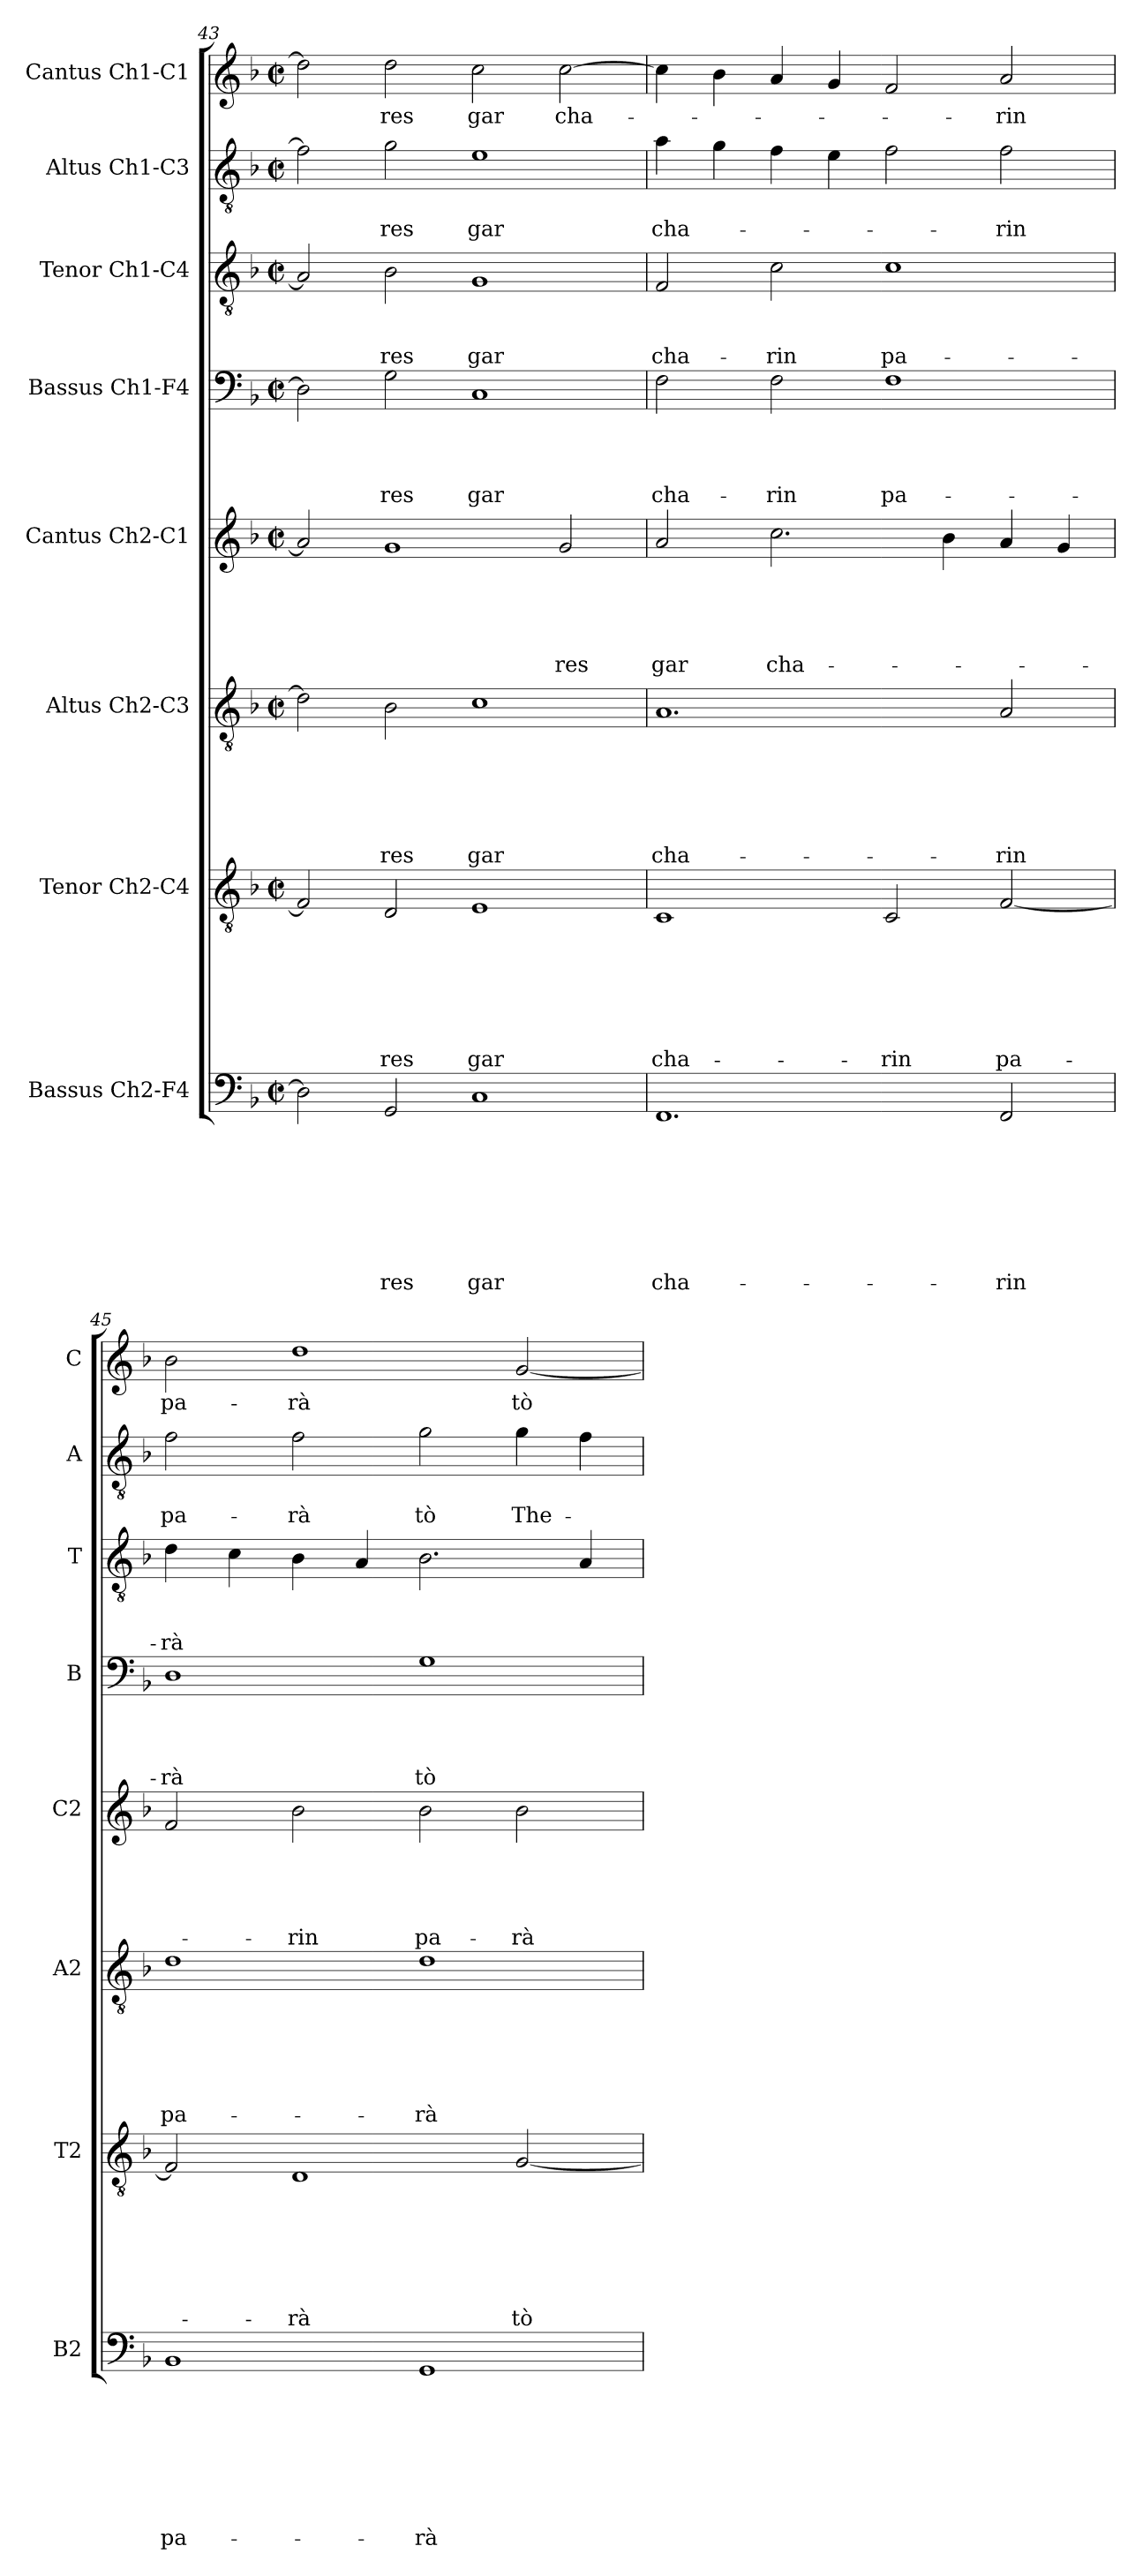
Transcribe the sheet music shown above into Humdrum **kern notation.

**kern	**text	**text	**text	**text	**text	**text	**text	**text	**kern	**text	**text	**text	**text	**text	**text	**text	**kern	**text	**text	**text	**text	**text	**text	**kern	**text	**text	**text	**text	**text	**kern	**text	**text	**text	**text	**kern	**text	**text	**text	**kern	**text	**text	**kern	**text
*part8	*part8	*part8	*part8	*part8	*part8	*part8	*part8	*part8	*part7	*part7	*part7	*part7	*part7	*part7	*part7	*part7	*part6	*part6	*part6	*part6	*part6	*part6	*part6	*part5	*part5	*part5	*part5	*part5	*part5	*part4	*part4	*part4	*part4	*part4	*part3	*part3	*part3	*part3	*part2	*part2	*part2	*part1	*part1
*staff8	*staff8	*staff8	*staff8	*staff8	*staff8	*staff8	*staff8	*staff8	*staff7	*staff7	*staff7	*staff7	*staff7	*staff7	*staff7	*staff7	*staff6	*staff6	*staff6	*staff6	*staff6	*staff6	*staff6	*staff5	*staff5	*staff5	*staff5	*staff5	*staff5	*staff4	*staff4	*staff4	*staff4	*staff4	*staff3	*staff3	*staff3	*staff3	*staff2	*staff2	*staff2	*staff1	*staff1
*I"Bassus Ch2-F4	*	*	*	*	*	*	*	*	*I"Tenor Ch2-C4	*	*	*	*	*	*	*	*I"Altus Ch2-C3	*	*	*	*	*	*	*I"Cantus Ch2-C1	*	*	*	*	*	*I"Bassus Ch1-F4	*	*	*	*	*I"Tenor Ch1-C4	*	*	*	*I"Altus Ch1-C3	*	*	*I"Cantus Ch1-C1	*
*I'B2	*	*	*	*	*	*	*	*	*I'T2	*	*	*	*	*	*	*	*I'A2	*	*	*	*	*	*	*I'C2	*	*	*	*	*	*I'B	*	*	*	*	*I'T	*	*	*	*I'A	*	*	*I'C	*
*clefF4	*	*	*	*	*	*	*	*	*clefGv2	*	*	*	*	*	*	*	*clefGv2	*	*	*	*	*	*	*clefG2	*	*	*	*	*	*clefF4	*	*	*	*	*clefGv2	*	*	*	*clefGv2	*	*	*clefG2	*
*k[b-]	*	*	*	*	*	*	*	*	*k[b-]	*	*	*	*	*	*	*	*k[b-]	*	*	*	*	*	*	*k[b-]	*	*	*	*	*	*k[b-]	*	*	*	*	*k[b-]	*	*	*	*k[b-]	*	*	*k[b-]	*
*F:	*	*	*	*	*	*	*	*	*F:	*	*	*	*	*	*	*	*F:	*	*	*	*	*	*	*F:	*	*	*	*	*	*F:	*	*	*	*	*F:	*	*	*	*F:	*	*	*F:	*
*M2/2	*	*	*	*	*	*	*	*	*M2/2	*	*	*	*	*	*	*	*M2/2	*	*	*	*	*	*	*M2/2	*	*	*	*	*	*M2/2	*	*	*	*	*M2/2	*	*	*	*M2/2	*	*	*M2/2	*
*met(c|)	*	*	*	*	*	*	*	*	*met(c|)	*	*	*	*	*	*	*	*met(c|)	*	*	*	*	*	*	*met(c|)	*	*	*	*	*	*met(c|)	*	*	*	*	*met(c|)	*	*	*	*met(c|)	*	*	*met(c|)	*
=43	=43	=43	=43	=43	=43	=43	=43	=43	=43	=43	=43	=43	=43	=43	=43	=43	=43	=43	=43	=43	=43	=43	=43	=43	=43	=43	=43	=43	=43	=43	=43	=43	=43	=43	=43	=43	=43	=43	=43	=43	=43	=43	=43
2D\]	.	.	.	.	.	.	.	.	2F/]	.	.	.	.	.	.	.	2d\]	.	.	.	.	.	.	2a/]	.	.	.	.	.	2D\]	.	.	.	.	2A/]	.	.	.	2f\]	.	.	2dd\]	.
!	!	!	!	!	!	!	!	!LO:LY:b	!	!	!	!	!	!	!	!LO:LY:b	!	!	!	!	!	!	!LO:LY:b	!	!	!	!	!	!	!	!	!	!	!LO:LY:b	!	!	!	!LO:LY:b	!	!	!LO:LY:b	!	!LO:LY:b
2GG/	.	.	.	.	.	.	.	-res	2D/	.	.	.	.	.	.	-res	2B-\	.	.	.	.	.	-res	1g	.	.	.	.	.	2G\	.	.	.	-res	2B-\	.	.	-res	2g\	.	-res	2dd\	-res
!	!	!	!	!	!	!	!	!LO:LY:b	!	!	!	!	!	!	!	!LO:LY:b	!	!	!	!	!	!	!LO:LY:b	!	!	!	!	!	!	!	!	!	!	!LO:LY:b	!	!	!	!LO:LY:b	!	!	!LO:LY:b	!	!LO:LY:b
1C	.	.	.	.	.	.	.	gar	1E	.	.	.	.	.	.	gar	1c	.	.	.	.	.	gar	.	.	.	.	.	.	1C	.	.	.	gar	1G	.	.	gar	1e	.	gar	2cc\	gar
!	!	!	!	!	!	!	!	!	!	!	!	!	!	!	!	!	!	!	!	!	!	!	!	!	!	!	!	!	!LO:LY:b	!	!	!	!	!	!	!	!	!	!	!	!	!	!LO:LY:b
.	.	.	.	.	.	.	.	.	.	.	.	.	.	.	.	.	.	.	.	.	.	.	.	2g/	.	.	.	.	-res	.	.	.	.	.	.	.	.	.	.	.	.	[2cc\	cha-
=44	=44	=44	=44	=44	=44	=44	=44	=44	=44	=44	=44	=44	=44	=44	=44	=44	=44	=44	=44	=44	=44	=44	=44	=44	=44	=44	=44	=44	=44	=44	=44	=44	=44	=44	=44	=44	=44	=44	=44	=44	=44	=44	=44
!	!	!	!	!	!	!	!	!LO:LY:b	!	!	!	!	!	!	!	!LO:LY:b	!	!	!	!	!	!	!LO:LY:b	!	!	!	!	!	!LO:LY:b	!	!	!	!	!LO:LY:b	!	!	!	!LO:LY:b	!	!	!LO:LY:b	!	!
1.FF	.	.	.	.	.	.	.	cha-	1C	.	.	.	.	.	.	cha-	1.A	.	.	.	.	.	cha-	2a/	.	.	.	.	gar	2F\	.	.	.	cha-	2F/	.	.	cha-	4a\	.	cha-	4cc\]	.
.	.	.	.	.	.	.	.	.	.	.	.	.	.	.	.	.	.	.	.	.	.	.	.	.	.	.	.	.	.	.	.	.	.	.	.	.	.	.	4g\	.	.	4b-\	.
!	!	!	!	!	!	!	!	!	!	!	!	!	!	!	!	!	!	!	!	!	!	!	!	!	!	!	!	!	!LO:LY:b	!	!	!	!	!LO:LY:b	!	!	!	!LO:LY:b	!	!	!	!	!
.	.	.	.	.	.	.	.	.	.	.	.	.	.	.	.	.	.	.	.	.	.	.	.	2.cc\	.	.	.	.	cha-	2F\	.	.	.	-rin	2c\	.	.	-rin	4f\	.	.	4a/	.
.	.	.	.	.	.	.	.	.	.	.	.	.	.	.	.	.	.	.	.	.	.	.	.	.	.	.	.	.	.	.	.	.	.	.	.	.	.	.	4e\	.	.	4g/	.
!	!	!	!	!	!	!	!	!	!	!	!	!	!	!	!	!LO:LY:b	!	!	!	!	!	!	!	!	!	!	!	!	!	!	!	!	!	!LO:LY:b	!	!	!	!LO:LY:b	!	!	!	!	!
.	.	.	.	.	.	.	.	.	2C/	.	.	.	.	.	.	-rin	.	.	.	.	.	.	.	.	.	.	.	.	.	1F	.	.	.	pa-	1c	.	.	pa-	2f\	.	.	2f/	.
.	.	.	.	.	.	.	.	.	.	.	.	.	.	.	.	.	.	.	.	.	.	.	.	4b-\	.	.	.	.	.	.	.	.	.	.	.	.	.	.	.	.	.	.	.
!	!	!	!	!	!	!	!	!LO:LY:b	!	!	!	!	!	!	!	!LO:LY:b	!	!	!	!	!	!	!LO:LY:b	!	!	!	!	!	!	!	!	!	!	!	!	!	!	!	!	!	!LO:LY:b	!	!LO:LY:b
2FF/	.	.	.	.	.	.	.	-rin	[2F/	.	.	.	.	.	.	pa-	2A/	.	.	.	.	.	-rin	4a/	.	.	.	.	.	.	.	.	.	.	.	.	.	.	2f\	.	-rin	2a/	-rin
.	.	.	.	.	.	.	.	.	.	.	.	.	.	.	.	.	.	.	.	.	.	.	.	4g/	.	.	.	.	.	.	.	.	.	.	.	.	.	.	.	.	.	.	.
=45	=45	=45	=45	=45	=45	=45	=45	=45	=45	=45	=45	=45	=45	=45	=45	=45	=45	=45	=45	=45	=45	=45	=45	=45	=45	=45	=45	=45	=45	=45	=45	=45	=45	=45	=45	=45	=45	=45	=45	=45	=45	=45	=45
!	!	!	!	!	!	!	!	!LO:LY:b	!	!	!	!	!	!	!	!	!	!	!	!	!	!	!LO:LY:b	!	!	!	!	!	!	!	!	!	!	!LO:LY:b	!	!	!	!LO:LY:b	!	!	!LO:LY:b	!	!LO:LY:b
1BB-	.	.	.	.	.	.	.	pa-	2F/]	.	.	.	.	.	.	.	1d	.	.	.	.	.	pa-	2f/	.	.	.	.	.	1D	.	.	.	-rà	4d\	.	.	-rà	2f\	.	pa-	2b-\	pa-
.	.	.	.	.	.	.	.	.	.	.	.	.	.	.	.	.	.	.	.	.	.	.	.	.	.	.	.	.	.	.	.	.	.	.	4c\	.	.	.	.	.	.	.	.
!	!	!	!	!	!	!	!	!	!	!	!	!	!	!	!	!LO:LY:b	!	!	!	!	!	!	!	!	!	!	!	!	!LO:LY:b	!	!	!	!	!	!	!	!	!	!	!	!LO:LY:b	!	!LO:LY:b
.	.	.	.	.	.	.	.	.	1D	.	.	.	.	.	.	-rà	.	.	.	.	.	.	.	2b-\	.	.	.	.	-rin	.	.	.	.	.	4B-\	.	.	.	2f\	.	-rà	1dd	-rà
.	.	.	.	.	.	.	.	.	.	.	.	.	.	.	.	.	.	.	.	.	.	.	.	.	.	.	.	.	.	.	.	.	.	.	4A/	.	.	.	.	.	.	.	.
!	!	!	!	!	!	!	!	!LO:LY:b	!	!	!	!	!	!	!	!	!	!	!	!	!	!	!LO:LY:b	!	!	!	!	!	!LO:LY:b	!	!	!	!	!LO:LY:b	!	!	!	!	!	!	!LO:LY:b	!	!
1GG	.	.	.	.	.	.	.	-rà	.	.	.	.	.	.	.	.	1d	.	.	.	.	.	-rà	2b-\	.	.	.	.	pa-	1G	.	.	.	tò	2.B-\	.	.	.	2g\	.	tò	.	.
!	!	!	!	!	!	!	!	!	!	!	!	!	!	!	!	!LO:LY:b	!	!	!	!	!	!	!	!	!	!	!	!	!LO:LY:b	!	!	!	!	!	!	!	!	!	!	!	!LO:LY:b	!	!LO:LY:b
.	.	.	.	.	.	.	.	.	[2G/	.	.	.	.	.	.	tò	.	.	.	.	.	.	.	2b-\	.	.	.	.	-rà	.	.	.	.	.	.	.	.	.	4g\	.	The-	[2g/	tò
.	.	.	.	.	.	.	.	.	.	.	.	.	.	.	.	.	.	.	.	.	.	.	.	.	.	.	.	.	.	.	.	.	.	.	4A/	.	.	.	4f\	.	.	.	.
=	=	=	=	=	=	=	=	=	=	=	=	=	=	=	=	=	=	=	=	=	=	=	=	=	=	=	=	=	=	=	=	=	=	=	=	=	=	=	=	=	=	=	=
*-	*-	*-	*-	*-	*-	*-	*-	*-	*-	*-	*-	*-	*-	*-	*-	*-	*-	*-	*-	*-	*-	*-	*-	*-	*-	*-	*-	*-	*-	*-	*-	*-	*-	*-	*-	*-	*-	*-	*-	*-	*-	*-	*-
